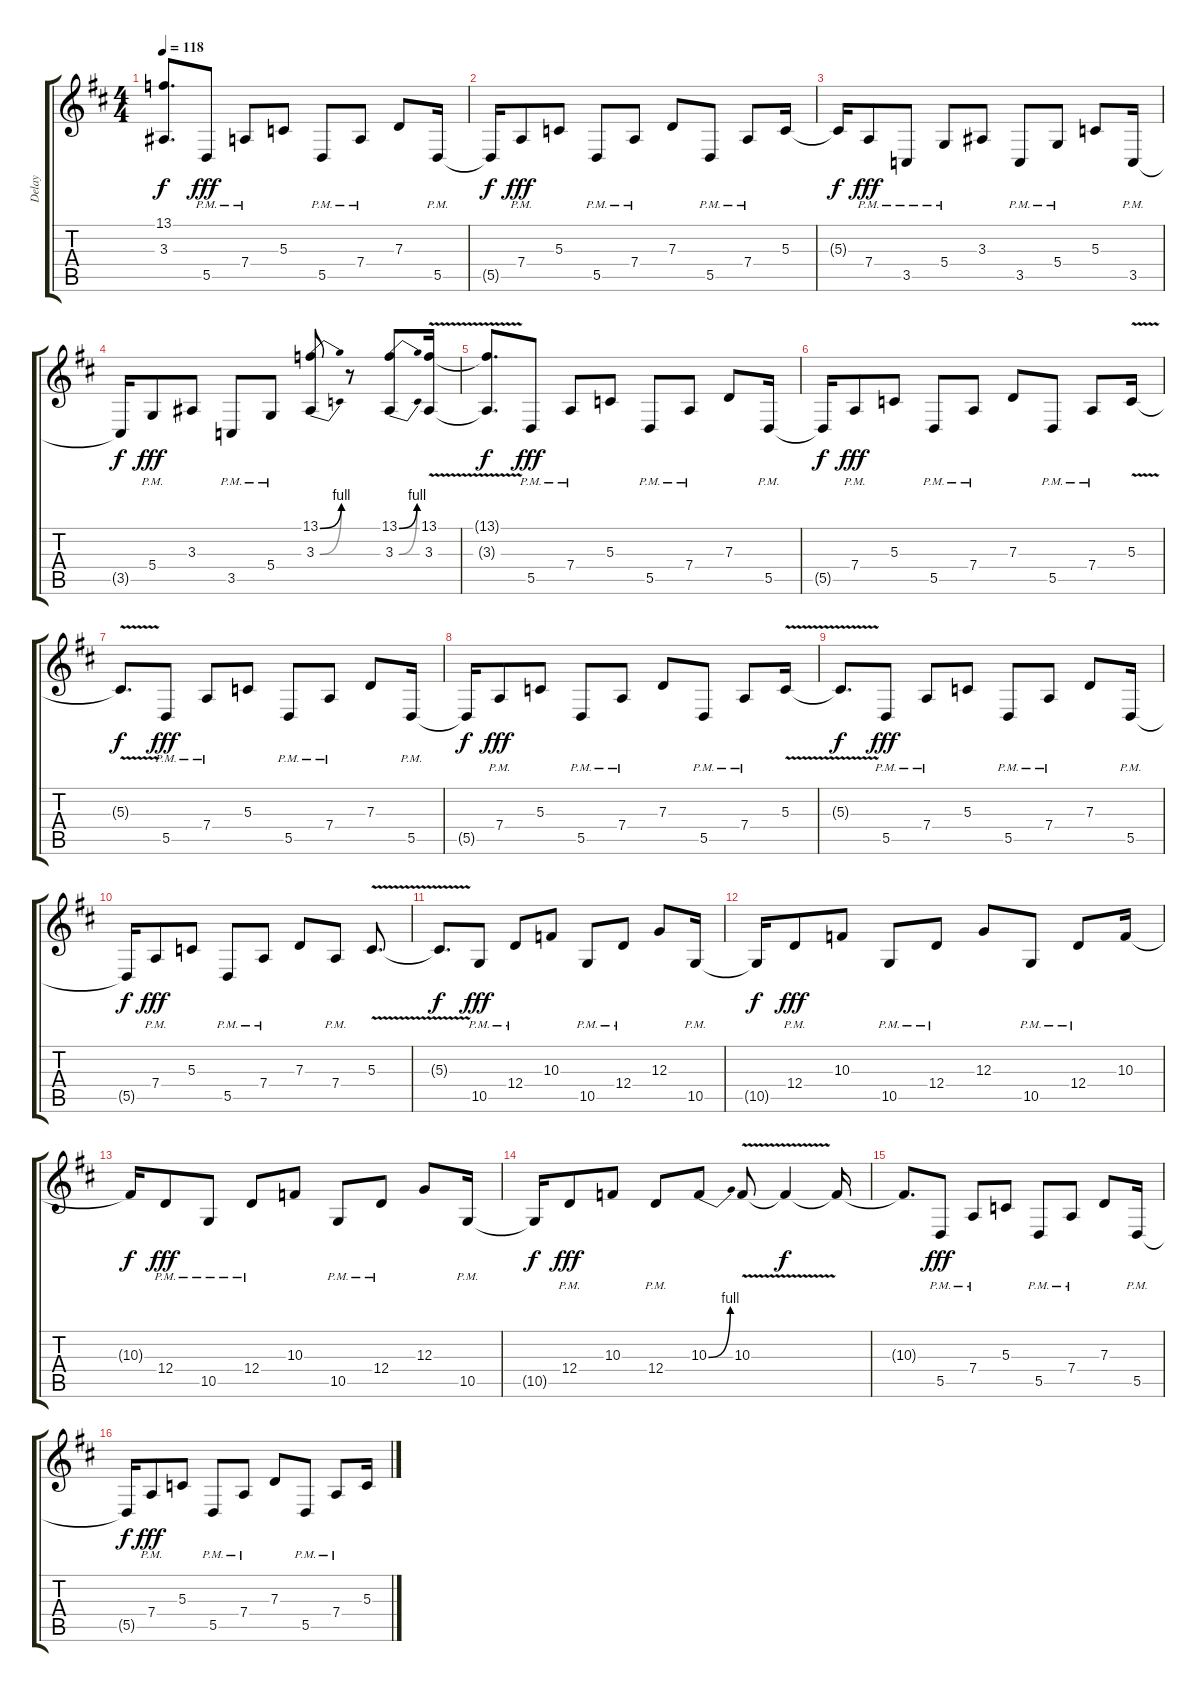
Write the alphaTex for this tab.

\track ("Delay" "Delay") {instrument lead1square}
\staff {score tabs}
\tuning (E4 B3 G3 D3 A2 E2) {hide}
\ts (4 4)
\tempo 118
\clef g2
\ks d
(13.1{t} 3.3{t}).8{d dy f instrument lead1square} 5.5{pm}.8{dy fff} 7.4{pm}.8 5.3.8{instrument lead2sawtooth} 5.5{pm}.8{instrument lead1square} 7.4{pm}.8 7.3.8{instrument lead2sawtooth} 5.5{pm}.16{instrument lead1square} |
5.5{t}.16{dy f} 7.4{pm}.8{dy fff} 5.3.8{instrument lead2sawtooth} 5.5{pm}.8{instrument lead1square} 7.4{pm}.8 7.3.8{instrument lead2sawtooth} 5.5{pm}.8{instrument lead1square} 7.4{pm}.8 5.3.16{instrument lead2sawtooth} |
5.3{t}.16{dy f} 7.4{pm}.8{dy fff instrument lead1square} 3.5{pm}.8 5.4{pm}.8 3.3.8{instrument lead2sawtooth} 3.5{pm}.8{instrument lead1square} 5.4{pm}.8 5.3.8{instrument lead2sawtooth} 3.5{pm}.16{instrument lead1square} |
3.5{t}.16{dy f} 5.4{pm}.8{dy fff} 3.3.8{instrument lead2sawtooth} 3.5{pm}.8{instrument lead1square} 5.4{pm}.8 (13.1{be (bend 0 0 60 4)} 3.3{be (bend 0 0 60 4)}).8{instrument lead2sawtooth} r.8 (13.1{be (bend 0 0 60 4)} 3.3{be (bend 0 0 60 4)}).8 (13.1 3.3{v}).16 |
(13.1{t} 3.3{t}).8{d dy f instrument lead1square} 5.5{pm}.8{dy fff} 7.4{pm}.8 5.3.8{instrument lead2sawtooth} 5.5{pm}.8{instrument lead1square} 7.4{pm}.8 7.3.8{instrument lead2sawtooth} 5.5{pm}.16{instrument lead1square} |
5.5{t}.16{dy f} 7.4{pm}.8{dy fff} 5.3.8{instrument lead2sawtooth} 5.5{pm}.8{instrument lead1square} 7.4{pm}.8 7.3.8{instrument lead2sawtooth} 5.5{pm}.8{instrument lead1square} 7.4{pm}.8 5.3{v}.16{instrument lead2sawtooth} |
5.3{t}.8{d dy f instrument lead1square} 5.5{pm}.8{dy fff} 7.4{pm}.8 5.3.8{instrument lead2sawtooth} 5.5{pm}.8{instrument lead1square} 7.4{pm}.8 7.3.8{instrument lead2sawtooth} 5.5{pm}.16{instrument lead1square} |
5.5{t}.16{dy f} 7.4{pm}.8{dy fff} 5.3.8{instrument lead2sawtooth} 5.5{pm}.8{instrument lead1square} 7.4{pm}.8 7.3.8{instrument lead2sawtooth} 5.5{pm}.8{instrument lead1square} 7.4{pm}.8 5.3{v}.16{instrument lead2sawtooth} |
5.3{t}.8{d dy f instrument lead1square} 5.5{pm}.8{dy fff} 7.4{pm}.8 5.3.8{instrument lead2sawtooth} 5.5{pm}.8{instrument lead1square} 7.4{pm}.8 7.3.8{instrument lead2sawtooth} 5.5{pm}.16{instrument lead1square} |
5.5{t}.16{dy f} 7.4{pm}.8{dy fff} 5.3.8{instrument lead2sawtooth} 5.5{pm}.8{instrument lead1square} 7.4{pm}.8 7.3.8{instrument lead2sawtooth} 7.4{pm}.8{instrument lead1square} 5.3{v}.8{d instrument lead2sawtooth} |
5.3{t}.8{d dy f} 10.5{pm}.8{dy fff instrument lead1square} 12.4{pm}.8 10.3.8{instrument lead2sawtooth} 10.5{pm}.8{instrument lead1square} 12.4{pm}.8 12.3.8{instrument lead2sawtooth} 10.5{pm}.16{instrument lead1square} |
10.5{t}.16{dy f} 12.4{pm}.8{dy fff} 10.3.8{instrument lead2sawtooth} 10.5{pm}.8{instrument lead1square} 12.4{pm}.8 12.3.8{instrument lead2sawtooth} 10.5{pm}.8{instrument lead1square} 12.4{pm}.8 10.3.16{instrument lead2sawtooth} |
10.3{t}.16{dy f} 12.4{pm}.8{dy fff instrument lead1square} 10.5{pm}.8 12.4{pm}.8 10.3.8{instrument lead2sawtooth} 10.5{pm}.8{instrument lead1square} 12.4{pm}.8 12.3.8{instrument lead2sawtooth} 10.5{pm}.16{instrument lead1square} |
10.5{t}.16{dy f} 12.4{pm}.8{dy fff} 10.3.8{instrument lead2sawtooth} 12.4{pm}.8{instrument lead1square} 10.3{be (bend 0 0 60 4)}.8{instrument lead2sawtooth} 10.3{v}.8 10.3{t}.4{dy f} 10.3{t}.16 |
10.3{t}.8{d instrument lead1square} 5.5{pm}.8{dy fff} 7.4{pm}.8 5.3.8{instrument lead2sawtooth} 5.5{pm}.8{instrument lead1square} 7.4{pm}.8 7.3.8{instrument lead2sawtooth} 5.5{pm}.16{instrument lead1square} |
5.5{t}.16{dy f} 7.4{pm}.8{dy fff} 5.3.8{instrument lead2sawtooth} 5.5{pm}.8{instrument lead1square} 7.4{pm}.8 7.3.8{instrument lead2sawtooth} 5.5{pm}.8{instrument lead1square} 7.4{pm}.8 5.3.16{instrument lead2sawtooth}
